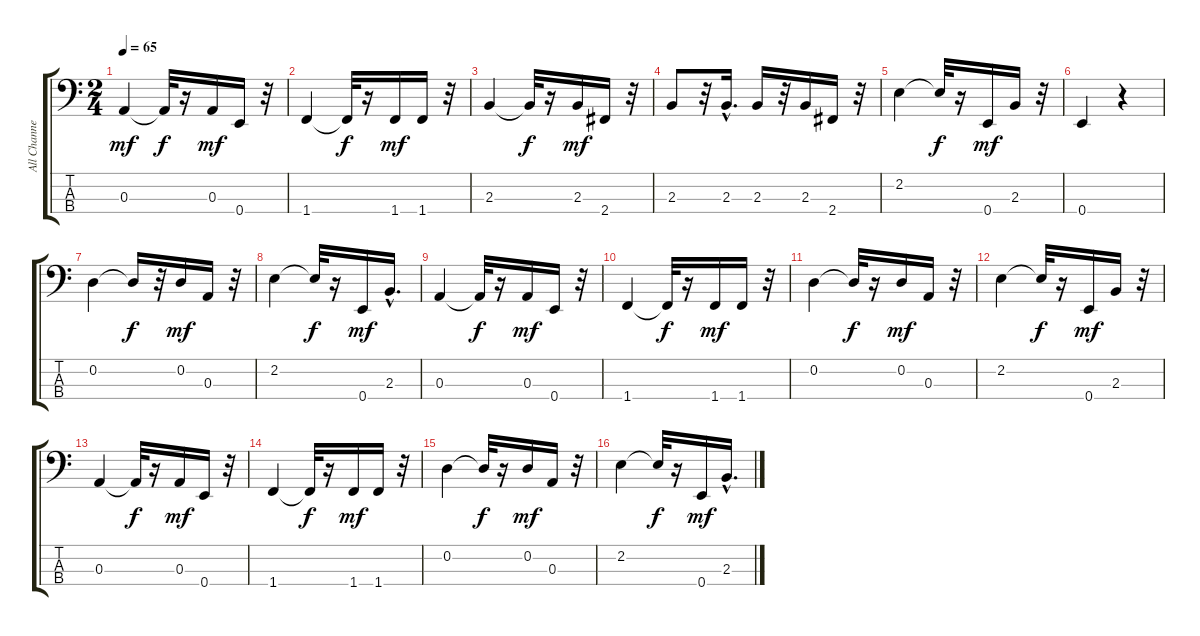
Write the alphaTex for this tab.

\track ("All Channels*merged" "All Channe") {instrument electricbassfinger}
\staff {score tabs}
\tuning (G2 D2 A1 E1) {hide}
\ts (2 4)
\tempo 65
\clef f4
\ks c
0.3.4{dy mf} 0.3{t}.32{dy f} r.16 0.3.16{dy mf} 0.4.16 r.32 |
1.4.4 1.4{t}.32{dy f} r.16 1.4.16{dy mf} 1.4.16 r.32 |
2.3.4 2.3{t}.32{dy f} r.16 2.3.16{dy mf} 2.4.16 r.32 |
2.3.8 r.32 2.3{hac}.16{d} 2.3.16 r.32 2.3.16 2.4.16 r.32 |
2.2.4 2.2{t}.32{dy f} r.16 0.4.16{dy mf} 2.3.16 r.32 |
0.4.4 r.4 |
0.2.4 0.2{t}.16{dy f} r.32 0.2.16{dy mf} 0.3.16 r.32 |
2.2.4 2.2{t}.32{dy f} r.16 0.4.16{dy mf} 2.3{hac}.16{d} |
0.3.4 0.3{t}.32{dy f} r.16 0.3.16{dy mf} 0.4.16 r.32 |
1.4.4 1.4{t}.32{dy f} r.16 1.4.16{dy mf} 1.4.16 r.32 |
0.2.4 0.2{t}.32{dy f} r.16 0.2.16{dy mf} 0.3.16 r.32 |
2.2.4 2.2{t}.32{dy f} r.16 0.4.16{dy mf} 2.3.16 r.32 |
0.3.4 0.3{t}.32{dy f} r.16 0.3.16{dy mf} 0.4.16 r.32 |
1.4.4 1.4{t}.32{dy f} r.16 1.4.16{dy mf} 1.4.16 r.32 |
0.2.4 0.2{t}.32{dy f} r.16 0.2.16{dy mf} 0.3.16 r.32 |
2.2.4 2.2{t}.32{dy f} r.16 0.4.16{dy mf} 2.3{hac}.16{d}
